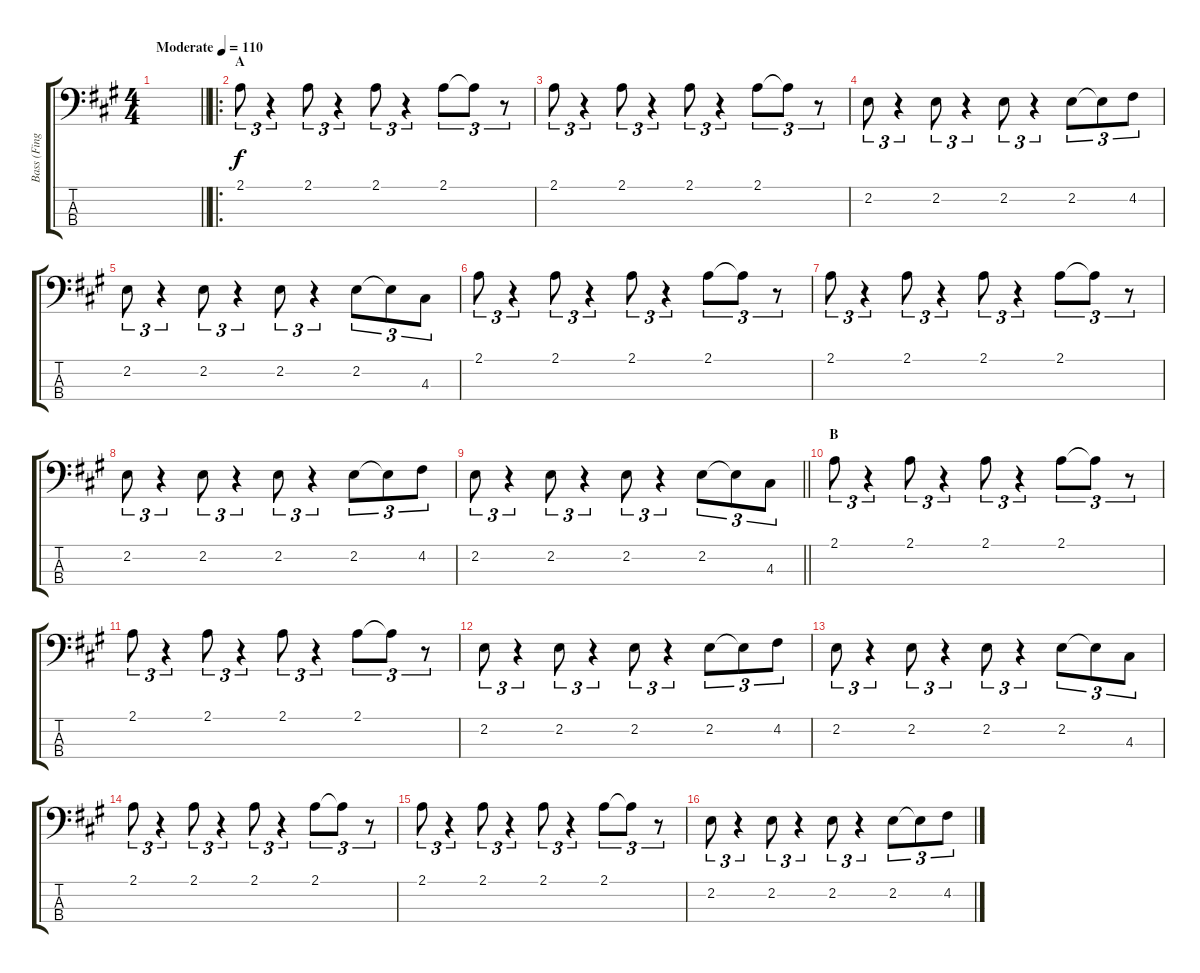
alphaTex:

\track ("Bass (Finger)" "Bass (Fing") {instrument electricbassfinger}
\staff {score tabs}
\tuning (G2 D2 A1 E1) {hide}
\ts (4 4)
\tempo (110 "Moderate")
\clef f4
\barLineRight lightlight
\ks a
|
\ro
\section ("" "A")
2.1.8{tu (3 2)} r.4{tu (3 2)} 2.1.8{tu (3 2)} r.4{tu (3 2)} 2.1.8{tu (3 2)} r.4{tu (3 2)} 2.1.8{tu (3 2)} 2.1{t}.8{tu (3 2)} r.8{tu (3 2)} |
2.1.8{tu (3 2)} r.4{tu (3 2)} 2.1.8{tu (3 2)} r.4{tu (3 2)} 2.1.8{tu (3 2)} r.4{tu (3 2)} 2.1.8{tu (3 2)} 2.1{t}.8{tu (3 2)} r.8{tu (3 2)} |
2.2.8{tu (3 2)} r.4{tu (3 2)} 2.2.8{tu (3 2)} r.4{tu (3 2)} 2.2.8{tu (3 2)} r.4{tu (3 2)} 2.2.8{tu (3 2)} 2.2{t}.8{tu (3 2)} 4.2.8{tu (3 2)} |
2.2.8{tu (3 2)} r.4{tu (3 2)} 2.2.8{tu (3 2)} r.4{tu (3 2)} 2.2.8{tu (3 2)} r.4{tu (3 2)} 2.2.8{tu (3 2)} 2.2{t}.8{tu (3 2)} 4.3.8{tu (3 2)} |
2.1.8{tu (3 2)} r.4{tu (3 2)} 2.1.8{tu (3 2)} r.4{tu (3 2)} 2.1.8{tu (3 2)} r.4{tu (3 2)} 2.1.8{tu (3 2)} 2.1{t}.8{tu (3 2)} r.8{tu (3 2)} |
2.1.8{tu (3 2)} r.4{tu (3 2)} 2.1.8{tu (3 2)} r.4{tu (3 2)} 2.1.8{tu (3 2)} r.4{tu (3 2)} 2.1.8{tu (3 2)} 2.1{t}.8{tu (3 2)} r.8{tu (3 2)} |
2.2.8{tu (3 2)} r.4{tu (3 2)} 2.2.8{tu (3 2)} r.4{tu (3 2)} 2.2.8{tu (3 2)} r.4{tu (3 2)} 2.2.8{tu (3 2)} 2.2{t}.8{tu (3 2)} 4.2.8{tu (3 2)} |
\barLineRight lightlight
2.2.8{tu (3 2)} r.4{tu (3 2)} 2.2.8{tu (3 2)} r.4{tu (3 2)} 2.2.8{tu (3 2)} r.4{tu (3 2)} 2.2.8{tu (3 2)} 2.2{t}.8{tu (3 2)} 4.3.8{tu (3 2)} |
\section ("" "B")
2.1.8{tu (3 2)} r.4{tu (3 2)} 2.1.8{tu (3 2)} r.4{tu (3 2)} 2.1.8{tu (3 2)} r.4{tu (3 2)} 2.1.8{tu (3 2)} 2.1{t}.8{tu (3 2)} r.8{tu (3 2)} |
2.1.8{tu (3 2)} r.4{tu (3 2)} 2.1.8{tu (3 2)} r.4{tu (3 2)} 2.1.8{tu (3 2)} r.4{tu (3 2)} 2.1.8{tu (3 2)} 2.1{t}.8{tu (3 2)} r.8{tu (3 2)} |
2.2.8{tu (3 2)} r.4{tu (3 2)} 2.2.8{tu (3 2)} r.4{tu (3 2)} 2.2.8{tu (3 2)} r.4{tu (3 2)} 2.2.8{tu (3 2)} 2.2{t}.8{tu (3 2)} 4.2.8{tu (3 2)} |
2.2.8{tu (3 2)} r.4{tu (3 2)} 2.2.8{tu (3 2)} r.4{tu (3 2)} 2.2.8{tu (3 2)} r.4{tu (3 2)} 2.2.8{tu (3 2)} 2.2{t}.8{tu (3 2)} 4.3.8{tu (3 2)} |
2.1.8{tu (3 2)} r.4{tu (3 2)} 2.1.8{tu (3 2)} r.4{tu (3 2)} 2.1.8{tu (3 2)} r.4{tu (3 2)} 2.1.8{tu (3 2)} 2.1{t}.8{tu (3 2)} r.8{tu (3 2)} |
2.1.8{tu (3 2)} r.4{tu (3 2)} 2.1.8{tu (3 2)} r.4{tu (3 2)} 2.1.8{tu (3 2)} r.4{tu (3 2)} 2.1.8{tu (3 2)} 2.1{t}.8{tu (3 2)} r.8{tu (3 2)} |
2.2.8{tu (3 2)} r.4{tu (3 2)} 2.2.8{tu (3 2)} r.4{tu (3 2)} 2.2.8{tu (3 2)} r.4{tu (3 2)} 2.2.8{tu (3 2)} 2.2{t}.8{tu (3 2)} 4.2.8{tu (3 2)}
